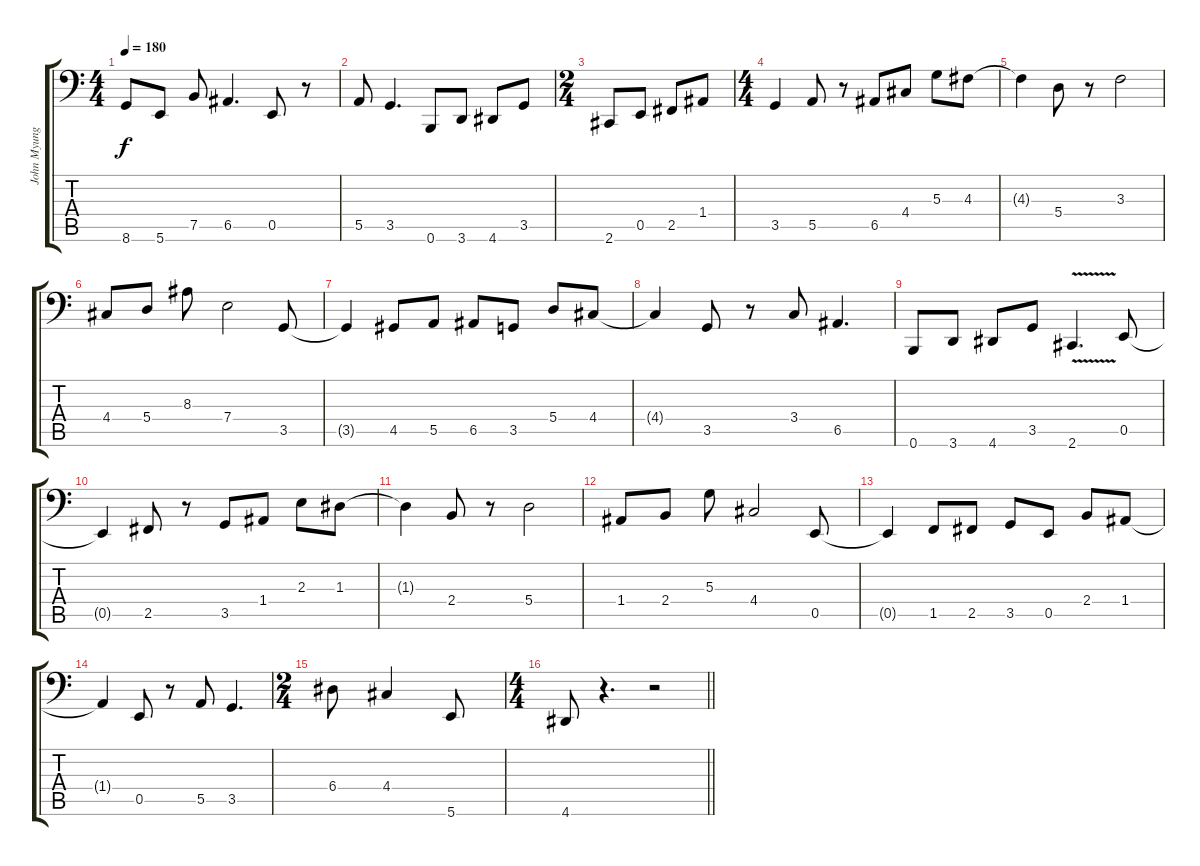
\track ("John Myung - Bass" "John Myung") {instrument electricbassfinger}
\staff {score tabs}
\tuning (C3 G2 D2 A1 E1 B0) {hide}
\ts (4 4)
\tempo 180
\clef f4
\ks c
8.6.8{dy f} 5.6.8 7.5.8 6.5.4{d} 0.5.8 r.8 |
5.5.8 3.5.4{d} 0.6.8 3.6.8 4.6.8 3.5.8 |
\ts (2 4)
2.6.8 0.5.8 2.5.8 1.4.8 |
\ts (4 4)
3.5.4 5.5.8 r.8 6.5.8 4.4.8 5.3.8 4.3.8 |
4.3{t}.4 5.4.8 r.8 3.3.2 |
4.4.8 5.4.8 8.3.8 7.4.2 3.5.8 |
3.5{t}.4 4.5.8 5.5.8 6.5.8 3.5.8 5.4.8 4.4.8 |
4.4{t}.4 3.5.8 r.8 3.4.8 6.5.4{d} |
0.6.8 3.6.8 4.6.8 3.5.8 2.6{v}.4{d} 0.5.8 |
0.5{t}.4 2.5.8 r.8 3.5.8 1.4.8 2.3.8 1.3.8 |
1.3{t}.4 2.4.8 r.8 5.4.2 |
1.4.8 2.4.8 5.3.8 4.4.2 0.5.8 |
0.5{t}.4 1.5.8 2.5.8 3.5.8 0.5.8 2.4.8 1.4.8 |
1.4{t}.4 0.5.8 r.8 5.5.8 3.5.4{d} |
\ts (2 4)
6.4.8 4.4.4 5.6.8 |
\ts (4 4)
\barLineRight lightlight
4.6.8 r.4{d} r.2
